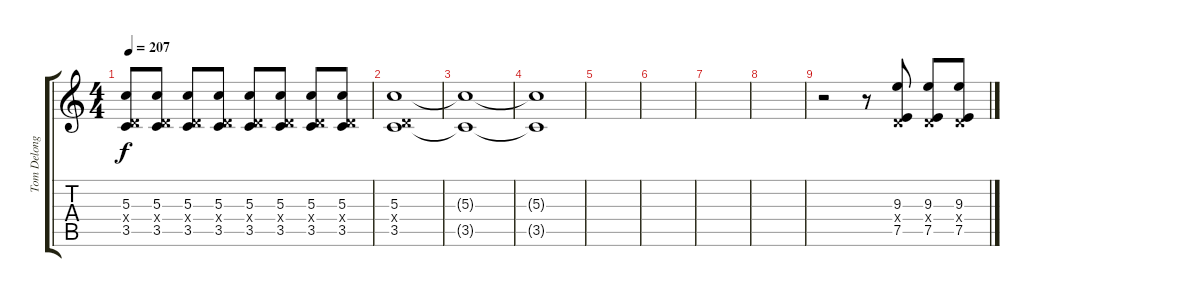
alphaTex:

\track ("Tom Delong (Distortion 1)" "Tom Delong") {instrument distortionguitar}
\staff {score tabs}
\tuning (E4 B3 G3 D3 A2 E2) {hide}
\ts (4 4)
\tempo 207
\clef g2
\ks c
(5.3 0.4{x} 3.5).8{dy f} (5.3 0.4{x} 3.5).8 (5.3 0.4{x} 3.5).8 (5.3 0.4{x} 3.5).8 (5.3 0.4{x} 3.5).8 (5.3 0.4{x} 3.5).8 (5.3 0.4{x} 3.5).8 (5.3 0.4{x} 3.5).8 |
(5.3 0.4{x} 3.5).1 |
(5.3{t} 3.5{t}).1 |
(5.3{t} 3.5{t}).1 |
|
|
|
|
r.2 r.8 (9.3 0.4{x} 7.5).8 (9.3 0.4{x} 7.5).8 (9.3 0.4{x} 7.5).8
